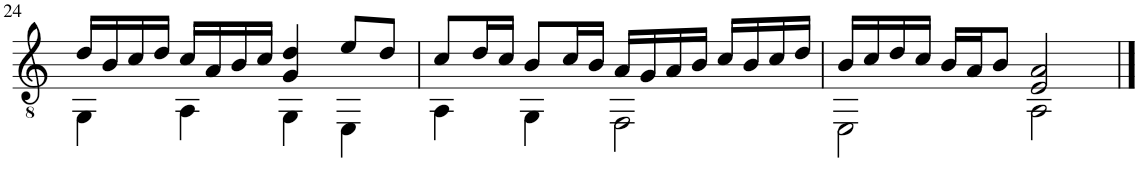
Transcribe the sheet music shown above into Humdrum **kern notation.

**kern
*part1
*staff1
*I"Guitar
!!LO:PB:g=z
*clefGv2
*k[]
*M4/4
=24
*^
16d/LL	4GG\
16B/	.
16c/	.
16d/JJ	.
16c/LL	4AA\
16A/	.
16B/	.
16c/JJ	.
4G/ 4d/	4GG\
8e/L	4EE\
8d/J	.
=25	=25
8c/L	4AA\
16d/L	.
16c/JJ	.
8B/L	4GG\
16c/L	.
16B/JJ	.
16A/LL	2FF\
16G/	.
16A/	.
16B/JJ	.
16c/LL	.
16B/	.
16c/	.
16d/JJ	.
=26	=26
16B/LL	2EE\
16c/	.
16d/	.
16c/JJ	.
16B/LL	.
16A/J	.
8B/J	.
2E/ 2A/	2AA\
*v	*v
==
*-
